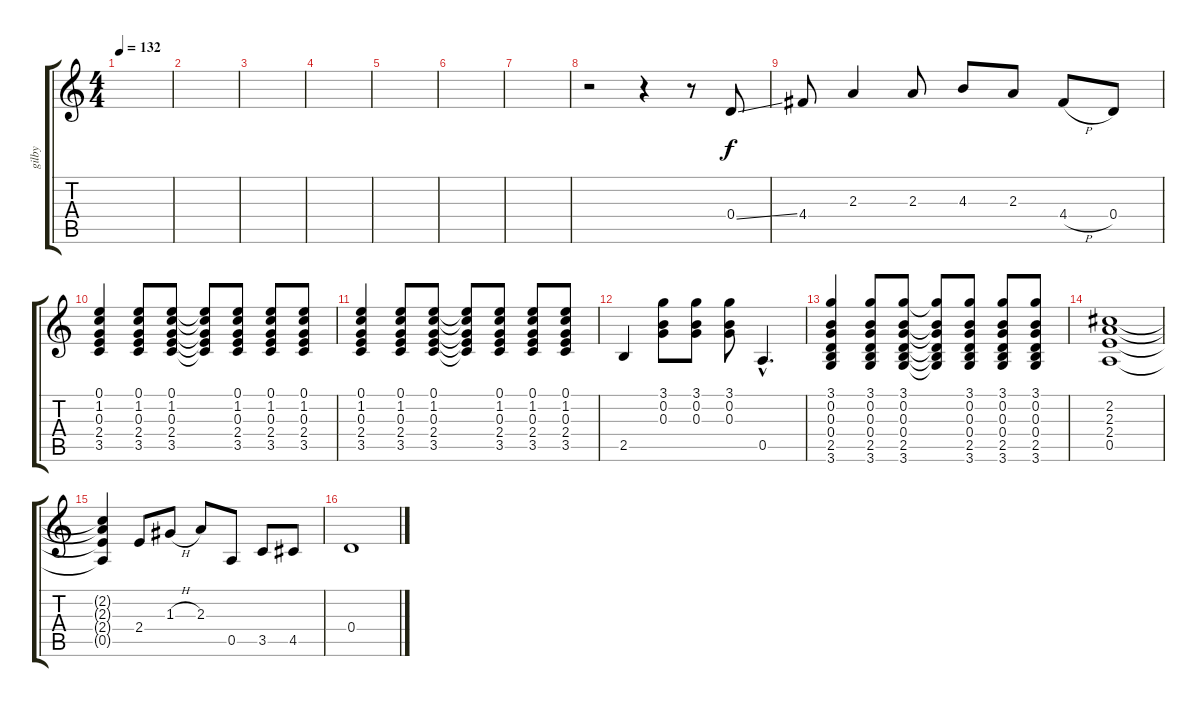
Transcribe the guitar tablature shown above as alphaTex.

\track ("gilby" "gilby") {instrument acousticguitarnylon}
\staff {score tabs}
\tuning (E4 B3 G3 D3 A2 E2) {hide}
\ts (4 4)
\tempo 132
\clef g2
\ks c
|
|
|
|
|
|
|
r.2 r.4 r.8 0.4{ss}.8 |
4.4.8 2.3.4 2.3.8 4.3.8 2.3.8 4.4{h}.8 0.4.8 |
(0.1 1.2 0.3 2.4 3.5).4 (0.1 1.2 0.3 2.4 3.5).8 (0.1 1.2 0.3 2.4 3.5).8 (0.1{t} 1.2{t} 0.3{t} 2.4{t} 3.5{t}).8 (0.1 1.2 0.3 2.4 3.5).8 (0.1 1.2 0.3 2.4 3.5).8 (0.1 1.2 0.3 2.4 3.5).8 |
(0.1 1.2 0.3 2.4 3.5).4 (0.1 1.2 0.3 2.4 3.5).8 (0.1 1.2 0.3 2.4 3.5).8 (0.1{t} 1.2{t} 0.3{t} 2.4{t} 3.5{t}).8 (0.1 1.2 0.3 2.4 3.5).8 (0.1 1.2 0.3 2.4 3.5).8 (0.1 1.2 0.3 2.4 3.5).8 |
2.5.4 (3.1 0.2 0.3).8 (3.1 0.2 0.3).8 (3.1 0.2 0.3).8 0.5{hac}.4{d} |
(3.1 0.2 0.3 0.4 2.5 3.6).4 (3.1 0.2 0.3 0.4 2.5 3.6).8 (3.1 0.2 0.3 0.4 2.5 3.6).8 (3.1{t} 0.2{t} 0.3{t} 0.4{t} 2.5{t} 3.6{t}).8 (3.1 0.2 0.3 0.4 2.5 3.6).8 (3.1 0.2 0.3 0.4 2.5 3.6).8 (3.1 0.2 0.3 0.4 2.5 3.6).8 |
(2.2 2.3 2.4 0.5).1 |
(2.2{t} 2.3{t} 2.4{t} 0.5{t}).4 2.4.8 1.3{h}.8 2.3.8 0.5.8 3.5.8 4.5.8 |
0.4.1
